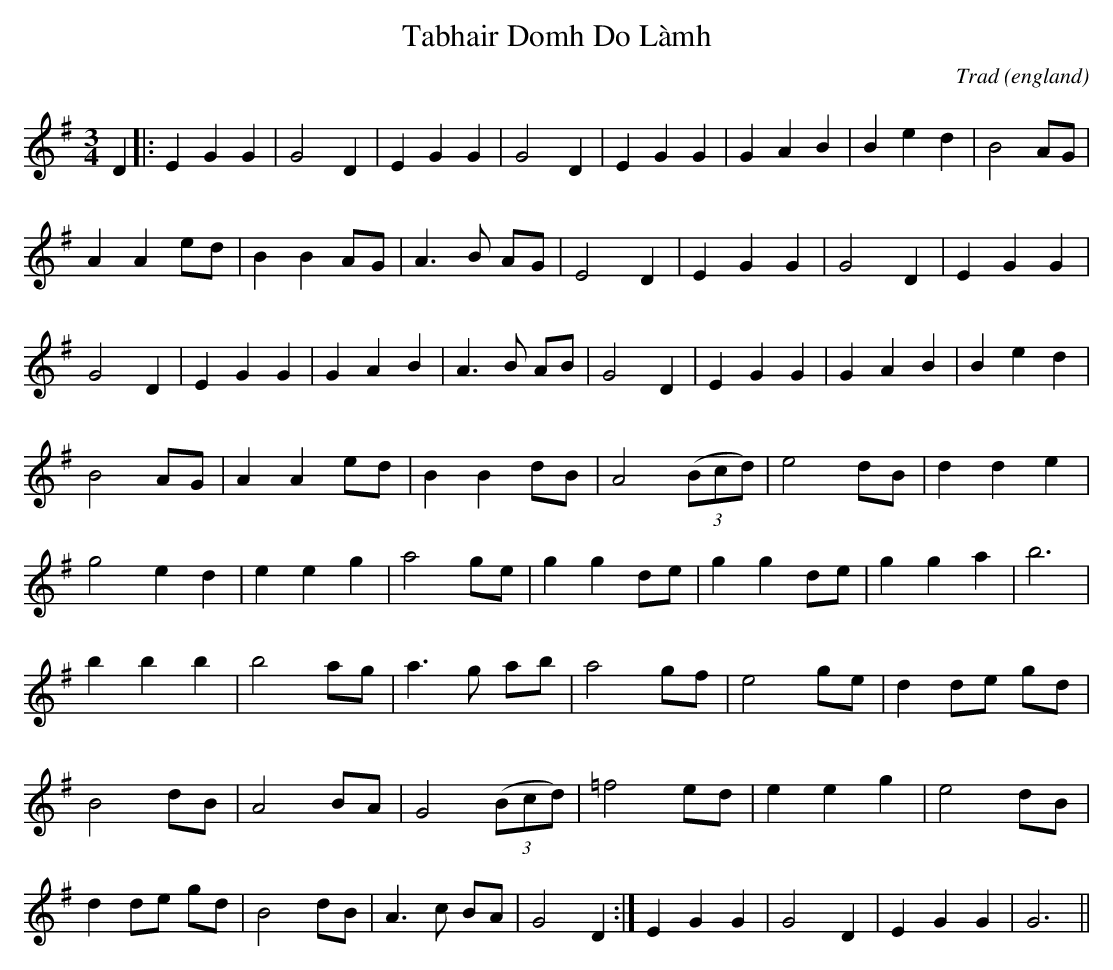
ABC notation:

X:1
T:Tabhair Domh Do L\`amh
O:england
C:Trad
M:3/4
K:G
L:1/4
D |: EGG | G2 D | EGG | G2 D | EGG | GAB | Bed | B2 A/G/ |
A A e/d/ | B B A/G/ | A>B A/G/ | E2 D | E G G | G2 D | E G G |
G2 D | E G G | G A B | A>B A/B/ |  G2 D | E G G | G A B | B e d|
B2 A/G/ | A A e/d/ | B B d/B/ | A2 ((3B/c/d/) | e2 d/B/ | dde  |
g2 ed | eeg | a2 g/e/ | g g d/e/ | g g d/e/ | g g a | b3 |
b b b | b2 a/g/ | a>g a/b/ | a2 g/f/ | e2 g/e/ | d d/e/ g/d/ |
B2 d/B/ | A2 B/A/ | G2 ((3B/c/d/) | =f2 e/d/ | e e g | e2 d/B/ |
d d/e/ g/d/ | B2 d/B/ | A>c B/A/ | G2 D :| EGG | G2D | EGG | G3 ||
